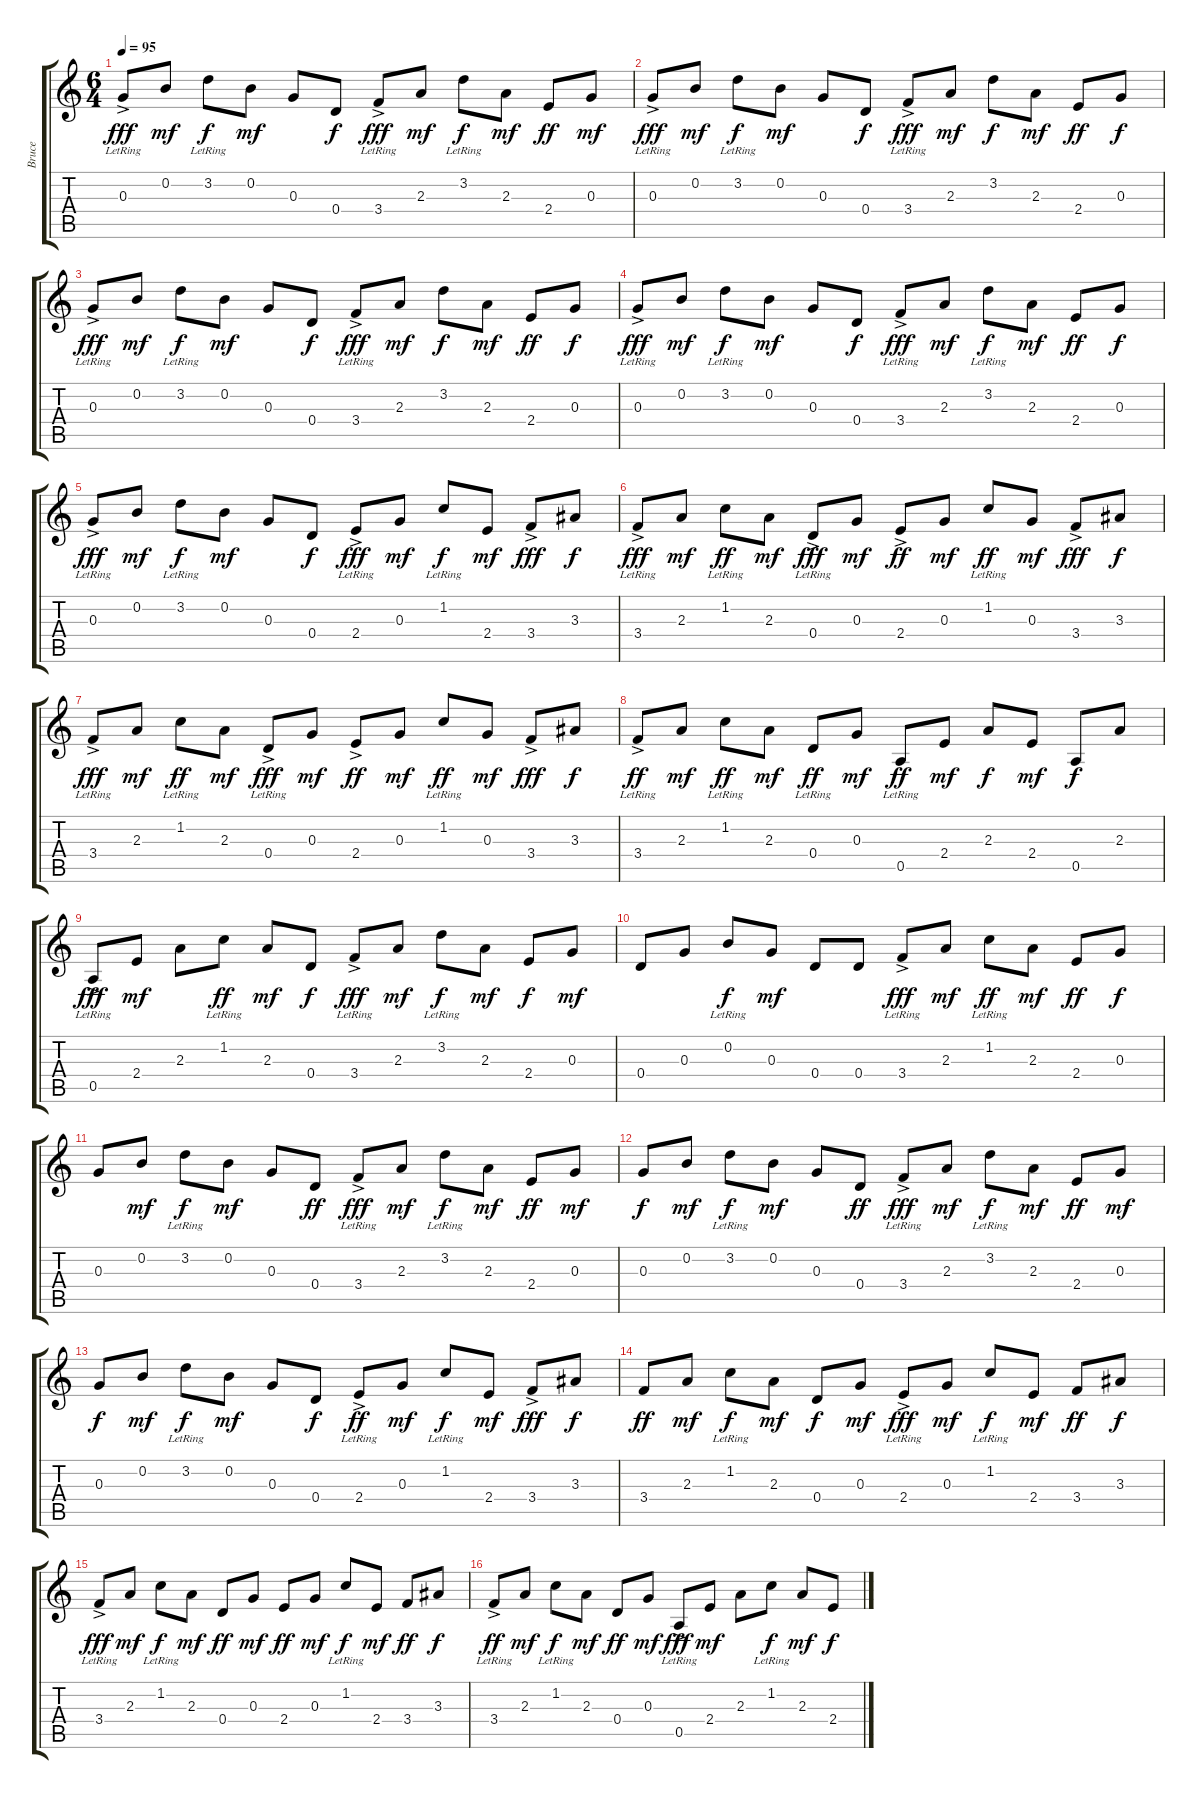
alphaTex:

\track ("Bruce" "Bruce") {instrument acousticguitarsteel}
\staff {score tabs}
\tuning (E4 B3 G3 D3 A2 E2) {hide}
\ts (6 4)
\tempo 95
\clef g2
\ks c
0.3{ac lr}.8{dy fff} 0.2.8{dy mf} 3.2{lr}.8{dy f} 0.2.8{dy mf} 0.3.8 0.4.8{dy f} 3.4{ac lr}.8{dy fff} 2.3.8{dy mf} 3.2{lr}.8{dy f} 2.3.8{dy mf} 2.4.8{dy ff} 0.3.8{dy mf} |
0.3{ac lr}.8{dy fff} 0.2.8{dy mf} 3.2{lr}.8{dy f} 0.2.8{dy mf} 0.3.8 0.4.8{dy f} 3.4{ac lr}.8{dy fff} 2.3.8{dy mf} 3.2.8{dy f} 2.3.8{dy mf} 2.4.8{dy ff} 0.3.8{dy f} |
0.3{ac lr}.8{dy fff} 0.2.8{dy mf} 3.2{lr}.8{dy f} 0.2.8{dy mf} 0.3.8 0.4.8{dy f} 3.4{ac lr}.8{dy fff} 2.3.8{dy mf} 3.2.8{dy f} 2.3.8{dy mf} 2.4.8{dy ff} 0.3.8{dy f} |
0.3{ac lr}.8{dy fff} 0.2.8{dy mf} 3.2{lr}.8{dy f} 0.2.8{dy mf} 0.3.8 0.4.8{dy f} 3.4{ac lr}.8{dy fff} 2.3.8{dy mf} 3.2{lr}.8{dy f} 2.3.8{dy mf} 2.4.8{dy ff} 0.3.8{dy f} |
0.3{ac lr}.8{dy fff} 0.2.8{dy mf} 3.2{lr}.8{dy f} 0.2.8{dy mf} 0.3.8 0.4.8{dy f} 2.4{ac lr}.8{dy fff} 0.3.8{dy mf} 1.2{lr}.8{dy f} 2.4.8{dy mf} 3.4{ac}.8{dy fff} 3.3.8{dy f} |
3.4{ac lr}.8{dy fff} 2.3.8{dy mf} 1.2{lr}.8{dy ff} 2.3.8{dy mf} 0.4{ac lr}.8{dy fff} 0.3.8{dy mf} 2.4{ac}.8{dy ff} 0.3.8{dy mf} 1.2{lr}.8{dy ff} 0.3.8{dy mf} 3.4{ac}.8{dy fff} 3.3.8{dy f} |
3.4{ac lr}.8{dy fff} 2.3.8{dy mf} 1.2{lr}.8{dy ff} 2.3.8{dy mf} 0.4{ac lr}.8{dy fff} 0.3.8{dy mf} 2.4{ac}.8{dy ff} 0.3.8{dy mf} 1.2{lr}.8{dy ff} 0.3.8{dy mf} 3.4{ac}.8{dy fff} 3.3.8{dy f} |
3.4{ac lr}.8{dy ff} 2.3.8{dy mf} 1.2{lr}.8{dy ff} 2.3.8{dy mf} 0.4{lr}.8{dy ff} 0.3.8{dy mf} 0.5{lr}.8{dy ff} 2.4.8{dy mf} 2.3.8{dy f} 2.4.8{dy mf} 0.5.8{dy f} 2.3.8 |
0.5{ac lr}.8{dy fff} 2.4.8{dy mf} 2.3.8 1.2{lr}.8{dy ff} 2.3.8{dy mf} 0.4.8{dy f} 3.4{ac lr}.8{dy fff} 2.3.8{dy mf} 3.2{lr}.8{dy f} 2.3.8{dy mf} 2.4.8{dy f} 0.3.8{dy mf} |
0.4.8 0.3.8 0.2{lr}.8{dy f} 0.3.8{dy mf} 0.4.8 0.4.8 3.4{ac lr}.8{dy fff} 2.3.8{dy mf} 1.2{lr}.8{dy ff} 2.3.8{dy mf} 2.4.8{dy ff} 0.3.8{dy f} |
0.3.8 0.2.8{dy mf} 3.2{lr}.8{dy f} 0.2.8{dy mf} 0.3.8 0.4.8{dy ff} 3.4{ac lr}.8{dy fff} 2.3.8{dy mf} 3.2{lr}.8{dy f} 2.3.8{dy mf} 2.4.8{dy ff} 0.3.8{dy mf} |
0.3.8{dy f} 0.2.8{dy mf} 3.2{lr}.8{dy f} 0.2.8{dy mf} 0.3.8 0.4.8{dy ff} 3.4{ac lr}.8{dy fff} 2.3.8{dy mf} 3.2{lr}.8{dy f} 2.3.8{dy mf} 2.4.8{dy ff} 0.3.8{dy mf} |
0.3.8{dy f} 0.2.8{dy mf} 3.2{lr}.8{dy f} 0.2.8{dy mf} 0.3.8 0.4.8{dy f} 2.4{ac lr}.8{dy ff} 0.3.8{dy mf} 1.2{lr}.8{dy f} 2.4.8{dy mf} 3.4{ac}.8{dy fff} 3.3.8{dy f} |
3.4.8{dy ff} 2.3.8{dy mf} 1.2{lr}.8{dy f} 2.3.8{dy mf} 0.4.8{dy f} 0.3.8{dy mf} 2.4{ac lr}.8{dy fff} 0.3.8{dy mf} 1.2{lr}.8{dy f} 2.4.8{dy mf} 3.4.8{dy ff} 3.3.8{dy f} |
3.4{ac lr}.8{dy fff} 2.3.8{dy mf} 1.2{lr}.8{dy f} 2.3.8{dy mf} 0.4.8{dy ff} 0.3.8{dy mf} 2.4.8{dy ff} 0.3.8{dy mf} 1.2{lr}.8{dy f} 2.4.8{dy mf} 3.4.8{dy ff} 3.3.8{dy f} |
3.4{ac lr}.8{dy ff} 2.3.8{dy mf} 1.2{lr}.8{dy f} 2.3.8{dy mf} 0.4.8{dy ff} 0.3.8{dy mf} 0.5{ac lr}.8{dy fff} 2.4.8{dy mf} 2.3.8 1.2{lr}.8{dy f} 2.3.8{dy mf} 2.4.8{dy f}
